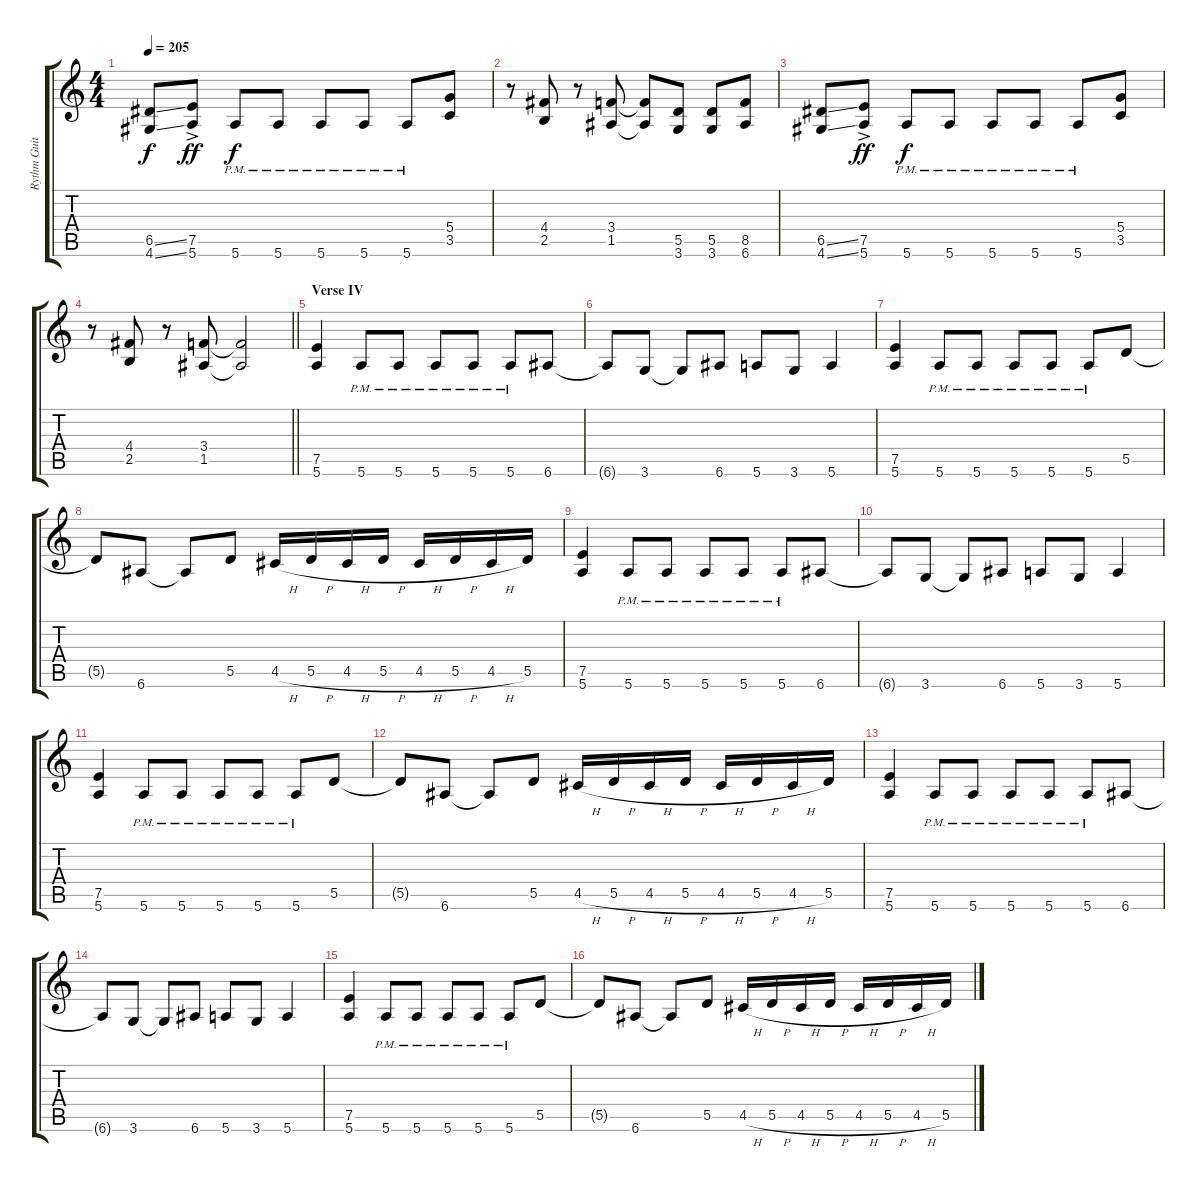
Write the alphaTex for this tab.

\track ("Rythm Guitar (Jeff Young)" "Rythm Guit") {instrument distortionguitar}
\staff {score tabs}
\tuning (E4 B3 G3 D3 A2 E2) {hide}
\ts (4 4)
\tempo 205
\clef g2
\ks c
(6.5{ss} 4.6{ss}).8{dy f} (7.5{ac} 5.6{ac}).8{dy ff} 5.6{pm}.8{dy f} 5.6{pm}.8 5.6{pm}.8 5.6{pm}.8 5.6{pm}.8 (5.4 3.5).8 |
r.8 (4.4 2.5).8 r.8 (3.4 1.5).8 (3.4{t} 1.5{t}).8 (5.5 3.6).8 (5.5 3.6).8 (8.5 6.6).8 |
(6.5{ss} 4.6{ss}).8 (7.5{ac} 5.6{ac}).8{dy ff} 5.6{pm}.8{dy f} 5.6{pm}.8 5.6{pm}.8 5.6{pm}.8 5.6{pm}.8 (5.4 3.5).8 |
\barLineRight lightlight
r.8 (4.4 2.5).8 r.8 (3.4 1.5).8 (3.4{t} 1.5{t}).2 |
\section ("" "Verse IV")
(7.5 5.6).4 5.6{pm}.8 5.6{pm}.8 5.6{pm}.8 5.6{pm}.8 5.6{pm}.8 6.6.8 |
6.6{t}.8 3.6.8 3.6{t}.8 6.6.8 5.6.8 3.6.8 5.6.4 |
(7.5 5.6).4 5.6{pm}.8 5.6{pm}.8 5.6{pm}.8 5.6{pm}.8 5.6{pm}.8 5.5.8 |
5.5{t}.8 6.6.8 6.6{t}.8 5.5.8 4.5{h}.16 5.5{h}.16 4.5{h}.16 5.5{h}.16 4.5{h}.16 5.5{h}.16 4.5{h}.16 5.5.16 |
(7.5 5.6).4 5.6{pm}.8 5.6{pm}.8 5.6{pm}.8 5.6{pm}.8 5.6{pm}.8 6.6.8 |
6.6{t}.8 3.6.8 3.6{t}.8 6.6.8 5.6.8 3.6.8 5.6.4 |
(7.5 5.6).4 5.6{pm}.8 5.6{pm}.8 5.6{pm}.8 5.6{pm}.8 5.6{pm}.8 5.5.8 |
5.5{t}.8 6.6.8 6.6{t}.8 5.5.8 4.5{h}.16 5.5{h}.16 4.5{h}.16 5.5{h}.16 4.5{h}.16 5.5{h}.16 4.5{h}.16 5.5.16 |
(7.5 5.6).4 5.6{pm}.8 5.6{pm}.8 5.6{pm}.8 5.6{pm}.8 5.6{pm}.8 6.6.8 |
6.6{t}.8 3.6.8 3.6{t}.8 6.6.8 5.6.8 3.6.8 5.6.4 |
(7.5 5.6).4 5.6{pm}.8 5.6{pm}.8 5.6{pm}.8 5.6{pm}.8 5.6{pm}.8 5.5.8 |
5.5{t}.8 6.6.8 6.6{t}.8 5.5.8 4.5{h}.16 5.5{h}.16 4.5{h}.16 5.5{h}.16 4.5{h}.16 5.5{h}.16 4.5{h}.16 5.5.16
